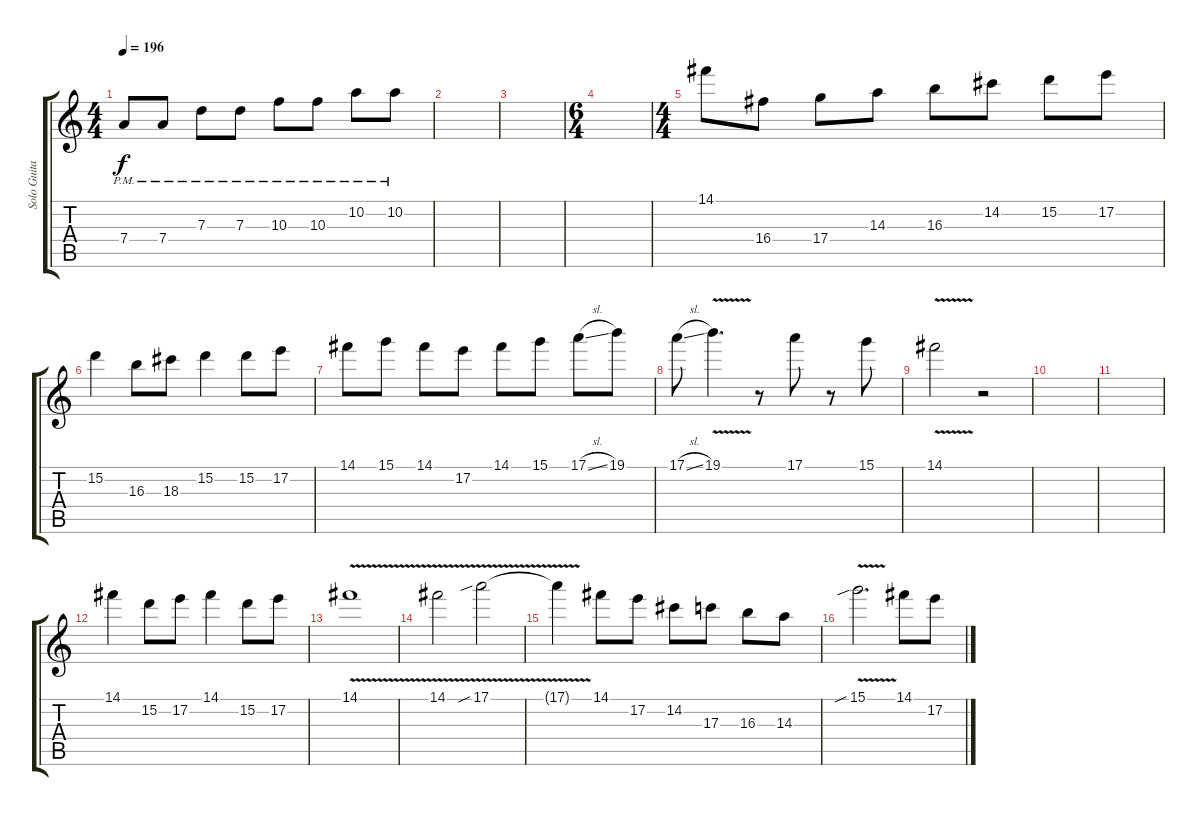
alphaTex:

\track ("Solo Guitar(R)" "Solo Guita") {instrument distortionguitar}
\staff {score tabs}
\tuning (E4 B3 G3 D3 A2 E2) {hide}
\ts (4 4)
\tempo 196
\clef g2
\ks c
7.4{pm}.8{dy f} 7.4{pm}.8 7.3{pm}.8 7.3{pm}.8 10.3{pm}.8 10.3{pm}.8 10.2{pm}.8 10.2{pm}.8 |
|
|
\ts (6 4)
|
\ts (4 4)
14.1.8 16.4.8 17.4.8 14.3.8 16.3.8 14.2.8 15.2.8 17.2.8 |
15.2.4 16.3.8 18.3.8 15.2.4 15.2.8 17.2.8 |
14.1.8 15.1.8 14.1.8 17.2.8 14.1.8 15.1.8 17.1{sl}.8 19.1.8 |
17.1{sl}.8 19.1{v}.4{d} r.8 17.1.8 r.8 15.1.8 |
14.1{v}.2 r.2 |
|
|
14.1.4 15.2.8 17.2.8 14.1.4 15.2.8 17.2.8 |
14.1{v}.1 |
14.1{v}.2 17.1{v sib}.2 |
17.1{t}.4 14.1.8 17.2.8 14.2.8 17.3.8 16.3.8 14.3.8 |
15.1{v sib}.2{d} 14.1.8 17.2.8
